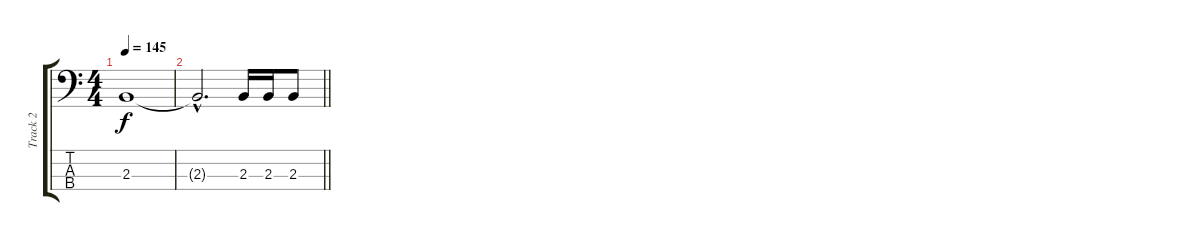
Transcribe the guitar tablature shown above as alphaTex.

\track ("Track 2" "Track 2") {instrument electricbasspick}
\staff {score tabs}
\tuning (G2 D2 A1 E1) {hide}
\ts (4 4)
\tempo 145
\clef f4
\ks c
2.3{t}.1{dy f} |
\barLineRight lightlight
2.3{hac t}.2{d} 2.3.16 2.3.16 2.3.8
